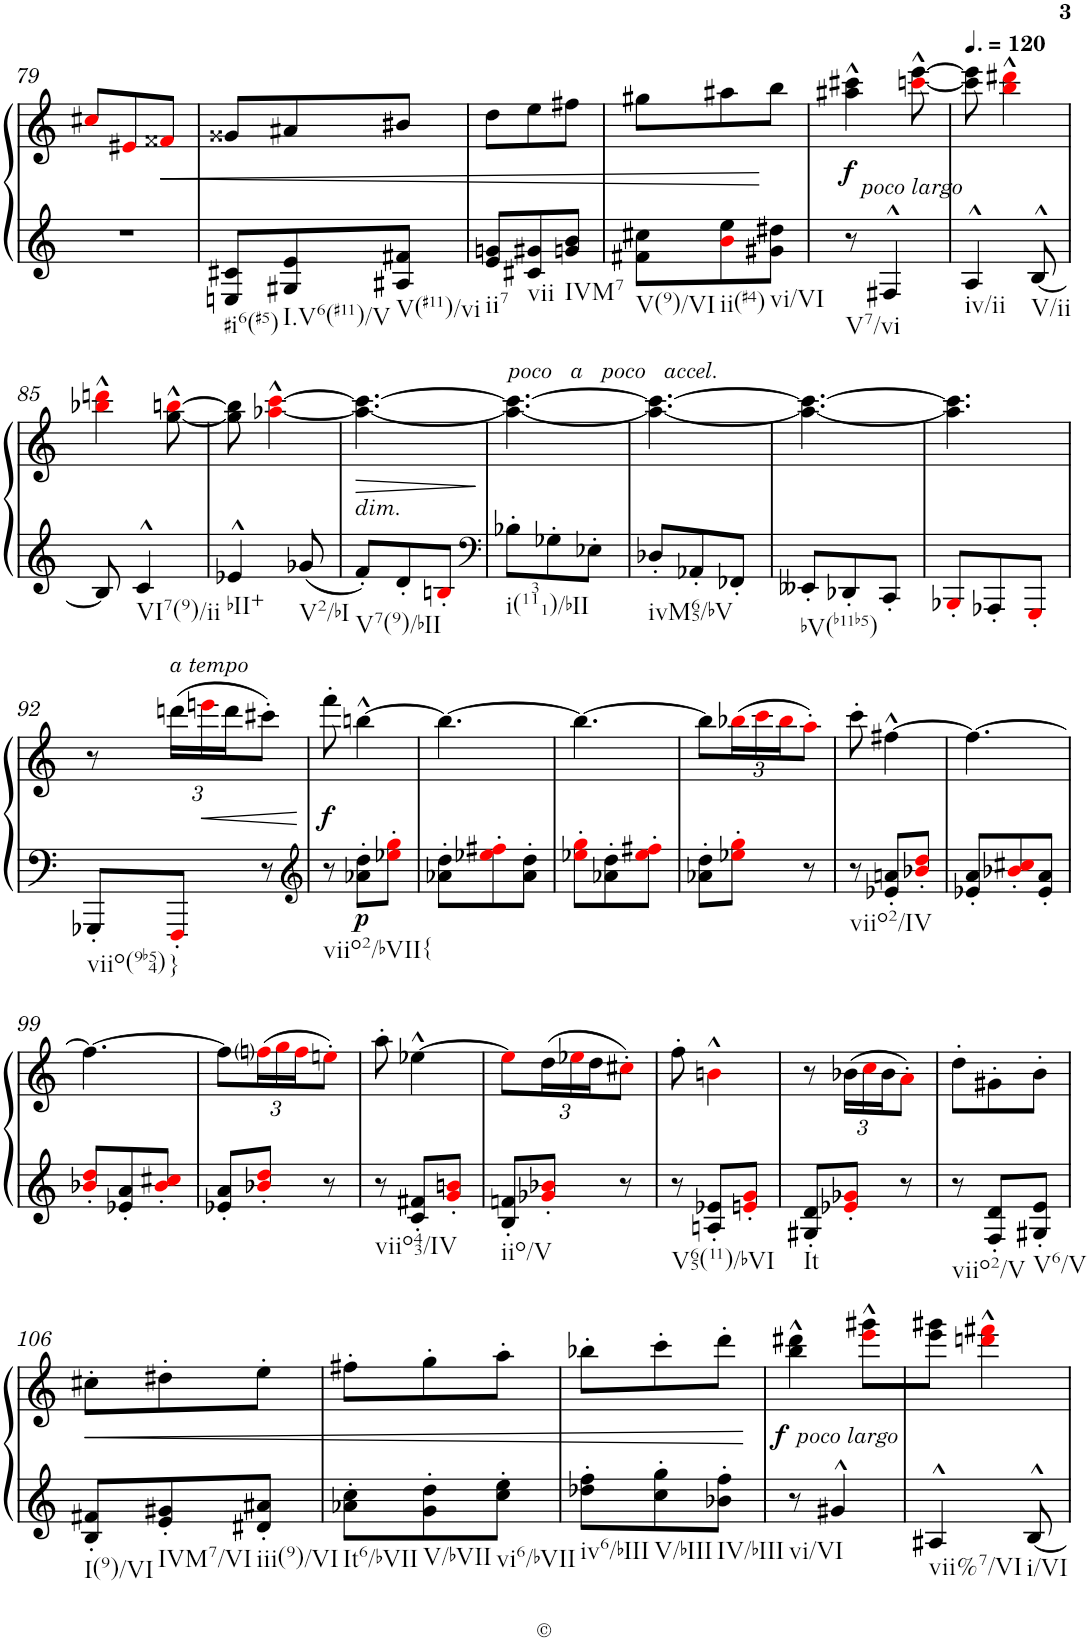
**kern	**kern	**dynam
*part1	*part1	*part1
*staff2	*staff1	*staff1/2
*I"Piano	*	*
*I'Pno.	*	*
!!LO:PB:g=z
*clefG2	*clefG2	*
*k[]	*k[]	*
*M3/8	*M3/8	*
=79	=79	=79
4.r	8cc#Xi/L	.
.	8e#Xi/	.
!	!	!LO:HP:b
.	8f##Xi/J	<
=80	=80	=80
!LO:TX:b:t=#i6(#5)	!	!
8En/ 8c#X/L	8g##X/L	.
!LO:TX:b:t=I.V6(#11)/V	!	!
8G#X/ 8e/	8a#X/	.
!LO:TX:b:t=V(#11)/vi	!	!
8A#X/ 8f#X/J	8b#X/J	.
=81	=81	=81
!LO:TX:b:t=ii7	!	!
8e/ 8gn/L	8dd\L	.
!LO:TX:b:t=vii	!	!
8c#X/ 8g#X/	8ee\	.
!LO:TX:b:t=IVM7	!	!
8gn/ 8b/J	8ff#X\J	.
=82	=82	=82
!LO:TX:b:t=V(9)/VI	!	!
8f#X\ 8cc#X\L	8gg#X\L	.
!LO:TX:b:t=ii(#4)	!	!
8bi\ 8ee\	8aa#X\	.
!LO:TX:b:t=vi/VI	!	!
8g#X\ 8dd#X\J	8bb\J	[
=83	=83	=83
!	!LO:TX:b:i:t=poco largo	!
!LO:TX:b:t=V7/vi	!	!
!	!	!LO:DY:b
8r	4aa#X\^^ 4ccc#X\^^	f
4F#X^^/	.	.
.	[8cccni\^^ [8eee\^^	.
=84	=84	=84
*	*MM180	*
!LO:TX:b:t=iv/ii	!	!
4A^^/	8ccc\] 8eee\]	.
.	4bbi\^^ 4ddd#Xi\^^	.
!LO:TX:b:t=V/ii	!	!
[8B^^/	.	.
!!LO:LB:g=z
=85	=85	=85
8B/]	4bb-Xi\^^ 4dddni\^^	.
!LO:TX:b:t=VI7(9)/ii	!	!
4c^^/	.	.
.	[8gg\^^ [8bbni\^^	.
=86	=86	=86
!LO:TX:b:t=bII+	!	!
4e-X^^/	8gg\] 8bb\]	.
.	[4aa-Xi\^^ [4ccci\^^	.
!LO:TX:b:t=V2/bI	!	!
8g-X/	.	.
=87	=87	=87
!	!LO:TX:b:i:t=dim.	!
!LO:TX:b:t=V7(9)/bII	!	!
!	!	!LO:HP:b
8f'/L	4.aa-\_ 4.ccc\_	>
8d'/	.	.
8Bn'i/J	.	.
.	.	]
=88	=88	=88
*clefF4	*	*
!	!LO:TX:a:i:t=poco   a   poco   accel.	!
!LO:TX:b:t=i(1311)/bII	!	!
8B-X'\L	4.aa-\_ 4.ccc\_	.
8G-X'\	.	.
8E-X'\J	.	.
=89	=89	=89
!LO:TX:b:t=ivM65/bV	!	!
8D-X'/L	4.aa-\_ 4.ccc\_	.
8AA-X'/	.	.
8FF-X'/J	.	.
=90	=90	=90
!LO:TX:b:t=bV(b11b5)	!	!
8EE--X'/L	4.aa-\_ 4.ccc\_	.
8DD-X'/	.	.
8CC'/J	.	.
=91	=91	=91
8BBB-X'i/L	4.aa-\] 4.ccc\]	.
8AAA-X'/	.	.
8GGG'i/J	.	.
!!LO:LB:g=z
=92	=92	=92
!LO:TX:b:t=viio(9b54)	!	!
8GGG-X'/L	8r	.
*	*Xbrackettup	*
!	!LO:TX:a:i:t=a tempo	!
!LO:TX:b:t=}	!	!
8FFF'i/J	(>24dddn\LL	.
!	!	!LO:HP:b
.	24eeeni\	<
.	24ddd\J	.
8r	8ccc#X'\J)	.
.	.	[
=93	=93	=93
*clefG2	*	*
!LO:TX:b:t=viio2/bVII{	!	!
!	!	!LO:DY:b
8r	8fff'\	f
!	!	!LO:DY:b=2
8a-X\' 8dd\'L	[4bbn^^\	p
8ee-Xi\' 8ggi\'J	.	.
=94	=94	=94
8a-X\' 8dd\'L	4.bb\_	.
8ee-Xi\' 8ff#Xi\'	.	.
8a-\' 8dd\'J	.	.
=95	=95	=95
8ee-Xi\' 8ggi\'L	4.bb\_	.
8a-X\' 8dd\'	.	.
8ee-i\' 8ff#Xi\'J	.	.
=96	=96	=96
8a-X\' 8dd\'L	8bb\L]	.
8ee-Xi\' 8ggi\'J	(>24bb-Xi\L	.
.	24ccci\	.
.	24bb-i\J	.
8r	8aa'i\J)	.
=97	=97	=97
!LO:TX:b:t=viio2/IV	!	!
8r	8ccc'\	.
8e-X/' 8an/'L	[4ff#X^^\	.
8b-Xi/' 8ddi/'J	.	.
=98	=98	=98
8e-X/' 8a/'L	4.ff#\_	.
8b-Xi/' 8cc#Xi/'	.	.
8e-/' 8a/'J	.	.
!!LO:LB:g=z
=99	=99	=99
8b-Xi/' 8ddi/'L	4.ff#\_	.
8e-X/' 8a/'	.	.
8b-i/' 8cc#Xi/'J	.	.
=100	=100	=100
8e-X/' 8a/'L	8ff#\L]	.
8b-Xi/' 8ddi/'J	(>24ffnji\L	.
.	24ggi\	.
.	24ffi\J	.
8r	8een'i\J)	.
=101	=101	=101
!LO:TX:b:t=viio43/IV	!	!
8r	8aa'\	.
8c/' 8f#X/'L	[4ee-X^^\	.
8gi/' 8bni/'J	.	.
=102	=102	=102
!LO:TX:b:t=iio/V	!	!
8B/' 8fn/'L	8ee-i\L]	.
8g-Xi/' 8b-Xi/'J	(>24dd\L	.
.	24ee-Xi\	.
.	24dd\J	.
8r	8cc#X'i\J)	.
=103	=103	=103
!LO:TX:b:t=V65(11)/bVI	!	!
8r	8ff'\	.
8An/' 8e-X/'L	4bn^^i\	.
8eni/' 8gi/'J	.	.
=104	=104	=104
!LO:TX:b:t=It	!	!
8G#X/' 8d/'L	8r	.
8e-Xi/' 8g-Xi/'J	(>24b-X\LL	.
.	24cci\	.
.	24b-\J	.
8r	8a'i\J)	.
=105	=105	=105
!LO:TX:b:t=viio2/V	!	!
8r	8dd'\L	.
8F/' 8d/'L	8g#X'\	.
!LO:TX:b:t=V6/V	!	!
8G#X/' 8e/'J	8b'\J	.
!!LO:LB:g=z
=106	=106	=106
!LO:TX:b:t=I(9)/VI	!	!
!	!	!LO:HP:b
8B/' 8f#X/'L	8cc#X'\L	<
!LO:TX:b:t=IVM7/VI	!	!
8e/' 8g#X/'	8dd#X'\	.
!LO:TX:b:t=iii(9)/VI	!	!
8d#X/' 8a#X/'J	8ee'\J	.
=107	=107	=107
!LO:TX:b:t=It6/bVII	!	!
8a-X\' 8cc\'L	8ff#X'\L	.
!LO:TX:b:t=V/bVII	!	!
8g\' 8dd\'	8gg'\	.
!LO:TX:b:t=vi6/bVII	!	!
8cc\' 8ee\'J	8aa'\J	.
=108	=108	=108
!LO:TX:b:t=iv6/bIII	!	!
8dd-X\' 8ff\'L	8bb-X'\L	.
!LO:TX:b:t=V/bIII	!	!
8cc\' 8gg\'	8ccc'\	.
!LO:TX:b:t=IV/bIII	!	!
8b-X\' 8ff\'J	8ddd'\J	.
.	.	[
=109	=109	=109
!	!LO:TX:b:i:t=poco largo	!
!LO:TX:b:t=vi/VI	!	!
!	!	!LO:DY:b
8r	4bb\^^ 4ddd#X\^^	f
4g#X^^/	.	.
.	8eeei\^^ 8ggg#X\^^L	.
=110	=110	=110
!LO:TX:b:t=vii%7/VI	!	!
4A#X^^/	8eee\ 8ggg#X\J	.
.	4dddni\^^ 4fff#Xi\^^	.
!LO:TX:b:t=i/VI	!	!
[8B^^/	.	.
=	=	=
*-	*-	*-
